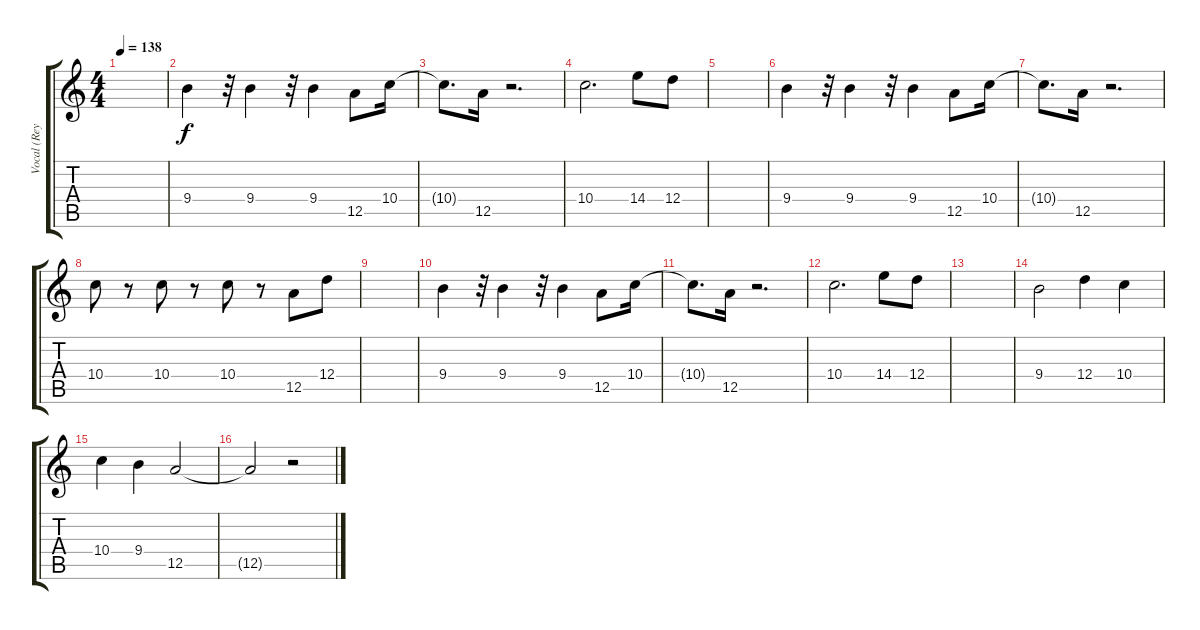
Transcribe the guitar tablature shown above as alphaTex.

\track ("Vocal (Reyli)" "Vocal (Rey") {instrument acousticguitarsteel}
\staff {score tabs}
\tuning (E4 B3 G3 D3 A2 E2) {hide}
\ts (4 4)
\tempo 138
\clef g2
\ks c
|
9.4.4 r.32 9.4.4 r.32 9.4.4 12.5.8 10.4.16 |
10.4{t}.8{d} 12.5.16 r.2{d} |
10.4.2{d} 14.4.8 12.4.8 |
|
9.4.4 r.32 9.4.4 r.32 9.4.4 12.5.8 10.4.16 |
10.4{t}.8{d} 12.5.16 r.2{d} |
10.4.8 r.8 10.4.8 r.8 10.4.8 r.8 12.5.8 12.4.8 |
|
9.4.4 r.32 9.4.4 r.32 9.4.4 12.5.8 10.4.16 |
10.4{t}.8{d} 12.5.16 r.2{d} |
10.4.2{d} 14.4.8 12.4.8 |
|
9.4.2 12.4.4 10.4.4 |
10.4.4 9.4.4 12.5.2 |
12.5{t}.2 r.2
